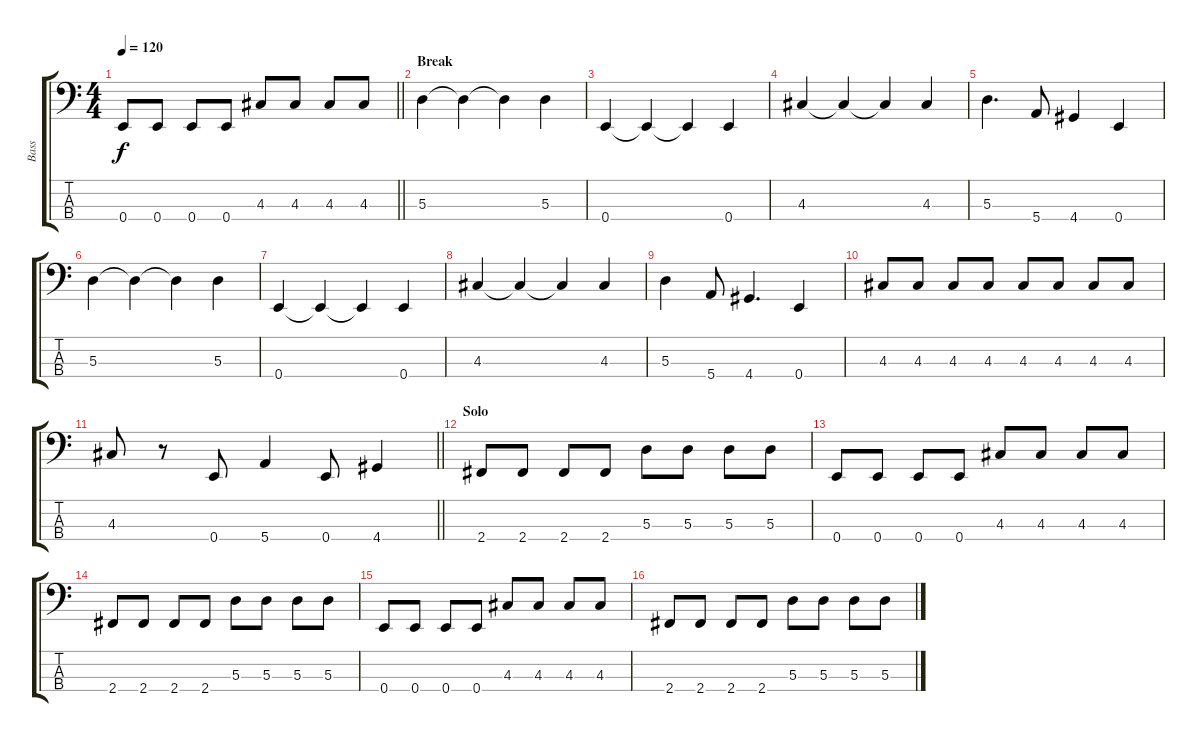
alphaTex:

\track ("Bass" "Bass") {instrument electricbassfinger}
\staff {score tabs}
\tuning (G2 D2 A1 E1) {hide}
\ts (4 4)
\tempo 120
\clef f4
\barLineRight lightlight
\ks c
0.4.8{dy f} 0.4.8 0.4.8 0.4.8 4.3.8 4.3.8 4.3.8 4.3.8 |
\section ("" "Break")
5.3.4 5.3{t}.4 5.3{t}.4 5.3.4 |
0.4.4 0.4{t}.4 0.4{t}.4 0.4.4 |
4.3.4 4.3{t}.4 4.3{t}.4 4.3.4 |
5.3.4{d} 5.4.8 4.4.4 0.4.4 |
5.3.4 5.3{t}.4 5.3{t}.4 5.3.4 |
0.4.4 0.4{t}.4 0.4{t}.4 0.4.4 |
4.3.4 4.3{t}.4 4.3{t}.4 4.3.4 |
5.3.4 5.4.8 4.4.4{d} 0.4.4 |
4.3.8 4.3.8 4.3.8 4.3.8 4.3.8 4.3.8 4.3.8 4.3.8 |
\barLineRight lightlight
4.3.8 r.8 0.4.8{instrument slapbass1} 5.4.4{instrument slapbass1} 0.4.8{instrument slapbass1} 4.4.4{instrument slapbass2} |
\section ("" "Solo")
2.4.8{volume 10 instrument electricbassfinger} 2.4.8 2.4.8 2.4.8 5.3.8 5.3.8 5.3.8 5.3.8 |
0.4.8 0.4.8 0.4.8 0.4.8 4.3.8 4.3.8 4.3.8 4.3.8 |
2.4.8{volume 7} 2.4.8 2.4.8 2.4.8 5.3.8 5.3.8 5.3.8 5.3.8 |
0.4.8 0.4.8 0.4.8 0.4.8 4.3.8 4.3.8 4.3.8 4.3.8 |
2.4.8{volume 7} 2.4.8 2.4.8 2.4.8 5.3.8 5.3.8 5.3.8 5.3.8
